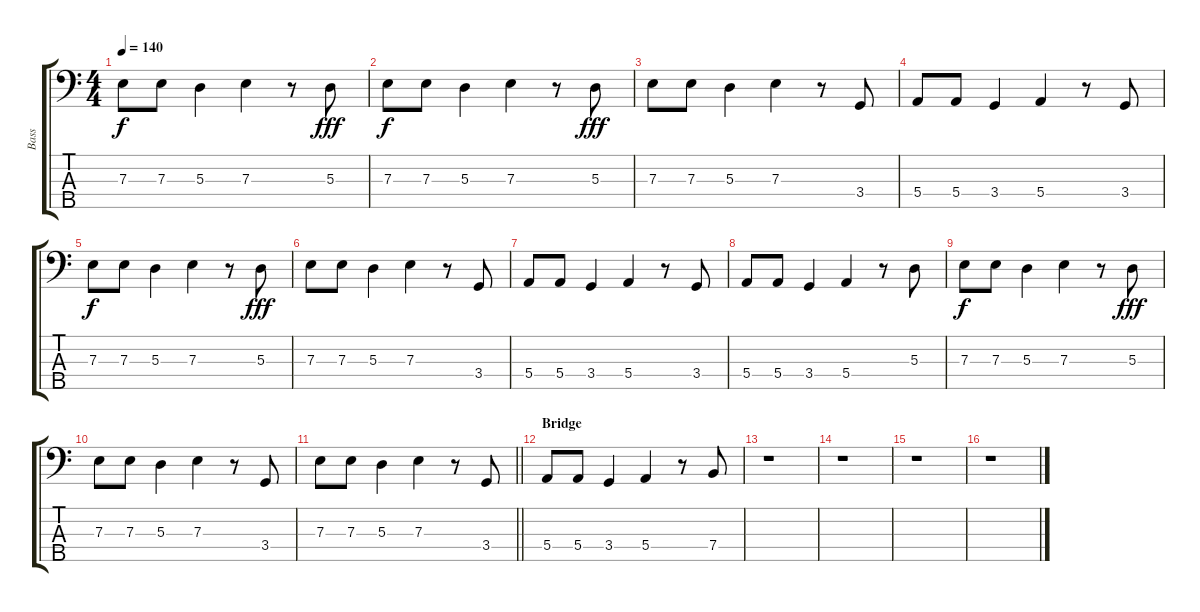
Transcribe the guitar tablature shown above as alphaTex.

\track ("Bass" "Bass") {instrument electricbasspick}
\staff {score tabs}
\tuning (G2 D2 A1 E1 B0) {hide}
\ts (4 4)
\tempo 140
\clef f4
\ks c
7.3.8{dy f} 7.3.8 5.3.4 7.3.4 r.8 5.3.8{dy fff} |
7.3.8{dy f} 7.3.8 5.3.4 7.3.4 r.8 5.3.8{dy fff} |
7.3.8 7.3.8 5.3.4 7.3.4 r.8 3.4.8 |
5.4.8 5.4.8 3.4.4 5.4.4 r.8 3.4.8 |
7.3.8{dy f} 7.3.8 5.3.4 7.3.4 r.8 5.3.8{dy fff} |
7.3.8 7.3.8 5.3.4 7.3.4 r.8 3.4.8 |
5.4.8 5.4.8 3.4.4 5.4.4 r.8 3.4.8 |
5.4.8 5.4.8 3.4.4 5.4.4 r.8 5.3.8 |
7.3.8{dy f} 7.3.8 5.3.4 7.3.4 r.8 5.3.8{dy fff} |
7.3.8 7.3.8 5.3.4 7.3.4 r.8 3.4.8 |
\barLineRight lightlight
7.3.8 7.3.8 5.3.4 7.3.4 r.8 3.4.8 |
\section ("" "Bridge")
5.4.8 5.4.8 3.4.4 5.4.4 r.8 7.4.8 |
r.1 |
r.1 |
r.1 |
r.1
